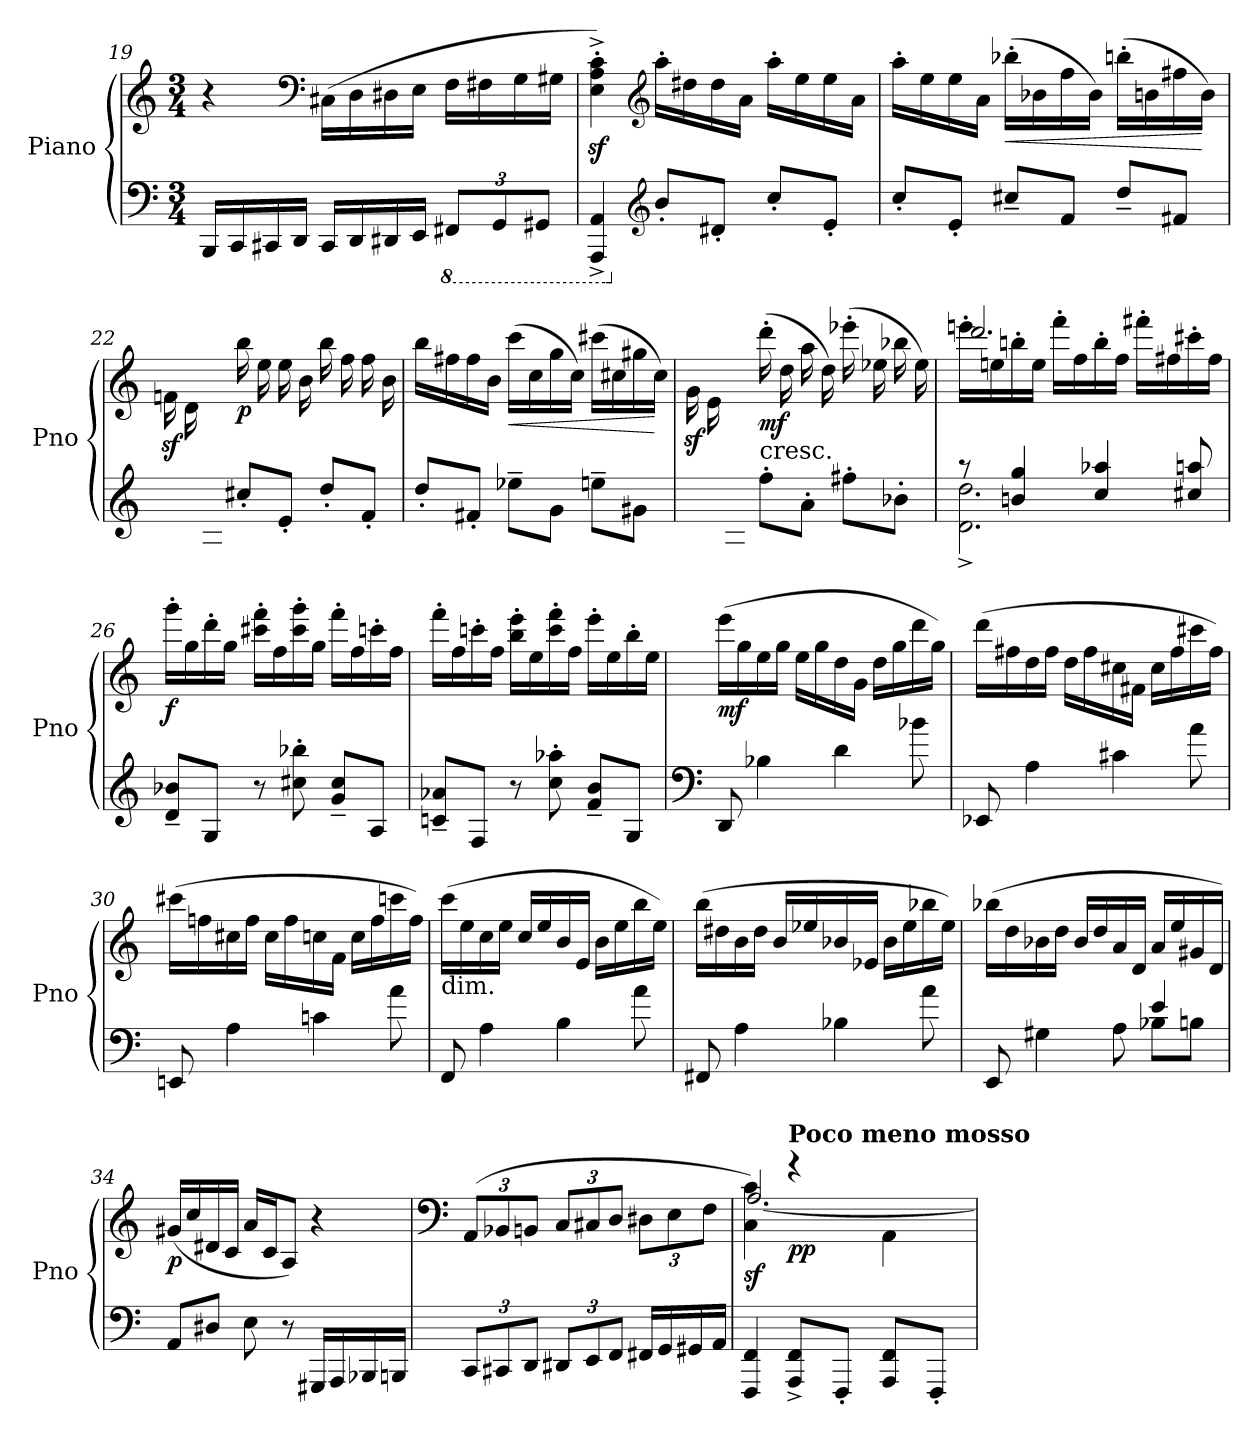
**kern	**kern	**dynam
*part1	*part1	*part1
*staff2	*staff1	*staff1/2
*I"Piano	*	*
*I'Pno	*	*
!!LO:PB:g=z
*clefF4	*clefG2	*
*k[]	*k[]	*
*M3/4	*M3/4	*
=19	=19	=19
16BBB/LL	4r	.
16CC/	.	.
16CC#X/	.	.
16DD/JJ	.	.
*	*clefF4	*
16CC#/LL	(>16C#X\LL	.
16DD/	16D\	.
16DD#X/	16D#X\	.
16EE/JJ	16E\JJ	.
*8ba	*	*
*Xbrackettup	*	*
12FFF#X/L	16F\LL	.
.	16F#X\	.
12GGG/	.	.
.	16G\	.
12GGG#X/J	.	.
.	16G#X\JJ	.
=20	=20	=20
4AAAA/^ 4AAA/^	4E\z<'^ 4A\z<'^ 4c\z<'^)	.
*clefG2	*clefG2	*
*X8ba	*	*
8b'/L	16aa'\LL	.
.	16dd#X\	.
8d#X'/J	16dd#\	.
.	16a\JJ	.
8cc'/L	16aa'\LL	.
.	16ee\	.
8e'/J	16ee\	.
.	16a\JJ	.
=21	=21	=21
8cc'/L	16aa'\LL	.
.	16ee\	.
8e'/J	16ee\	.
.	16a\JJ	.
!	!	!LO:HP:b
8cc#X~/L	(>16bb-X'\LL	<
.	16b-X\	.
8f/J	16ff\	.
.	16b-\JJ)	.
8dd~/L	(>16bbn'\LL	.
.	16bn\	.
8f#X/J	16ff#X\	.
.	16b\JJ)	[
!!LO:LB:g=z
=22	=22	=22
*^	*	*
8ryy	4ryy	(>16fnz<\LL	.
.	.	16d\J	.
8A/J)	.	8ryy	.
!	!	!	!LO:DY:b
2ryy	8cc#X'/L	16bb\LL	p
.	.	16ee\	.
.	8e'/J	16ee\	.
.	.	16b\JJ	.
.	8dd'/L	16bb\LL	.
.	.	16ff\	.
.	8f'/J	16ff\	.
.	.	16b\JJ	.
*v	*v	*	*
!!LO:LB:g=z
=23	=23	=23
8dd'/L	16bb\LL	.
.	16ff#X\	.
8f#X'/J	16ff#\	.
.	16b\JJ	.
!	!	!LO:HP:b
8ee-X~\L	(>16ccc\LL	<
.	16cc\	.
8g\J	16gg\	.
.	16cc\JJ)	.
8een~\L	(>16ccc#X\LL	.
.	16cc#X\	.
8g#X\J	16gg#X\	.
.	16cc#\JJ)	[
=24	=24	=24
*^	*	*
8ryy	4ryy	(>16gz<\LL	.
.	.	16e\J	.
8A/J)	.	8ryy	.
!	!	!LO:TX:b:t=cresc.	!
!	!	!	!LO:DY:b
2ryy	8ff'\L	(>16ddd'\LL	mf
.	.	16dd\	.
.	8a'\J	16aa\	.
.	.	16dd\JJ)	.
.	8ff#X'\L	(>16eee-X'\LL	.
.	.	16ee-X\	.
.	8b-X'\J	16bb-X\	.
.	.	16ee-\JJ)	.
=25	=25	=25	=25
*	*	*^	*
8raa	2.d\^ 2.dd\^	16eeen'\LL	2.ddd/	.
.	.	16een\	.	.
4bn/ 4gg/	.	16bbn'\	.	.
.	.	16ee\JJ	.	.
.	.	16fff'\LL	.	.
.	.	16ff\	.	.
4cc/ 4aa-X/	.	16bb'\	.	.
.	.	16ff\JJ	.	.
.	.	16fff#X'\LL	.	.
.	.	16ff#X\	.	.
8cc#X/ 8aan/	.	16ccc#X'\	.	.
.	.	16ff#\JJ	.	.
*v	*v	*	*	*
*	*v	*v	*
!!LO:LB:g=z
=26	=26	=26
!	!	!LO:DY:b
8d/~ 8b-X/~L	16ggg'\LL	f
.	16gg\	.
8G/J	16ddd'\	.
.	16gg\JJ	.
8r	16ccc#X\' 16fff\'LL	.
.	16ff\	.
8cc#X\' 8bb-X\'	16ccc#\' 16ggg\'	.
.	16gg\JJ	.
8g/~ 8cc#/~L	16fff'\LL	.
.	16ff\	.
8A/J	16cccn'\	.
.	16ff\JJ	.
=27	=27	=27
8cn/~ 8a-X/~L	16fff'\LL	.
.	16ff\	.
8F/J	16cccn'\	.
.	16ff\JJ	.
8r	16bb\' 16eee\'LL	.
.	16ee\	.
8cc\' 8aa-X\'	16ccc\' 16fff\'	.
.	16ff\JJ	.
8f/~ 8b/~L	16eee'\LL	.
.	16ee\	.
8G/J	16bb'\	.
.	16ee\JJ	.
=28	=28	=28
*clefF4	*	*
!	!	!LO:DY:b
8DD/	(>16eee\LL	mf
.	16gg\	.
4B-X\	16ee\	.
.	16gg\JJ	.
.	16ee\LL	.
.	16gg\	.
4d\	16dd\	.
.	16g\JJ	.
.	16dd\LL	.
.	16gg\	.
8b-X\	16ddd\	.
.	16gg\JJ)	.
!!LO:LB:g=z
=29	=29	=29
8EE-X/	(>16ddd\LL	.
.	16ff#X\	.
4A\	16dd\	.
.	16ff#\JJ	.
.	16dd\LL	.
.	16ff#\	.
4c#X\	16cc#X\	.
.	16f#X\JJ	.
.	16cc#\LL	.
.	16ff#\	.
8a\	16ccc#X\	.
.	16ff#\JJ)	.
=30	=30	=30
8EEn/	(>16ccc#X\LL	.
.	16ffn\	.
4A\	16cc#X\	.
.	16ff\JJ	.
.	16cc#\LL	.
.	16ff\	.
4cn\	16ccn\	.
.	16f\JJ	.
.	16cc\LL	.
.	16ff\	.
8a\	16cccn\	.
.	16ff\JJ)	.
=31	=31	=31
!	!LO:TX:b:t=dim.	!
8FF/	(>16ccc\LL	.
.	16ee\	.
4A\	16cc\	.
.	16ee\JJ	.
.	16cc/LL	.
.	16ee/	.
4B\	16b/	.
.	16e/JJ	.
.	16b\LL	.
.	16ee\	.
8a\	16bb\	.
.	16ee\JJ)	.
!!LO:PB:g=z
=32	=32	=32
8FF#X/	(>16bb\LL	.
.	16dd#X\	.
4A\	16b\	.
.	16dd#\JJ	.
.	16b/LL	.
.	16ee-X/	.
4B-X\	16b-X/	.
.	16e-X/JJ	.
.	16b-\LL	.
.	16ee-\	.
8a\	16bb-X\	.
.	16ee-\JJ)	.
=33	=33	=33
*^	*	*
8EE/	2ryy	(>16bb-X\LL	.
.	.	16dd\	.
4G#X\	.	16b-X\	.
.	.	16dd\JJ	.
.	.	16b-/LL	.
.	.	16dd/	.
8A\	.	16a/	.
.	.	16d/JJ	.
8B-X\L	4e/	16a/LL	.
.	.	16ee/	.
8Bn\J	.	16g#X/	.
.	.	16d/JJ)	.
*v	*v	*	*
=34	=34	=34
!	!	!LO:DY:b
8AA/L	(<16g#X/LL	p
.	16cc/	.
8D#X/J	16d#X/	.
.	16c/JJ	.
8E\	16a/LL	.
.	16c/J	.
8r	8A/J)	.
16GGG#X/LL	4r	.
16AAA/	.	.
16BBB-X/	.	.
16BBBn/JJ	.	.
!!LO:LB:g=z
=35	=35	=35
*	*clefF4	*
*	*Xbrackettup	*
12CC/L	(>12AA/L	.
12CC#X/	12BB-X/	.
12DD/J	12BBn/J	.
12DD#X/L	12C/L	.
12EE/	12C#X/	.
12FF/J	12D/J	.
16FF#X/LL	12D#X\L	.
16GG/	.	.
.	12E\	.
16GG#X/	.	.
.	12F\J	.
16AA/JJ	.	.
!!LO:LB:g=z
=36	=36	=36
*	*^	*
!	!	!	!LO:DY:b
4FFF/ 4FF/	4C\ 4c\)	[2.A/	sf
!	!LO:TX:a:B:t=Poco meno mosso	!	!
!	!	!	!LO:DY:b
8AAA/^ 8FF/^L	4r	.	pp
8FFF'/J	.	.	.
8AAA/ 8FF/L	4AA\	.	.
8FFF'/J	.	.	.
*	*v	*v	*
=	=	=
*-	*-	*-
